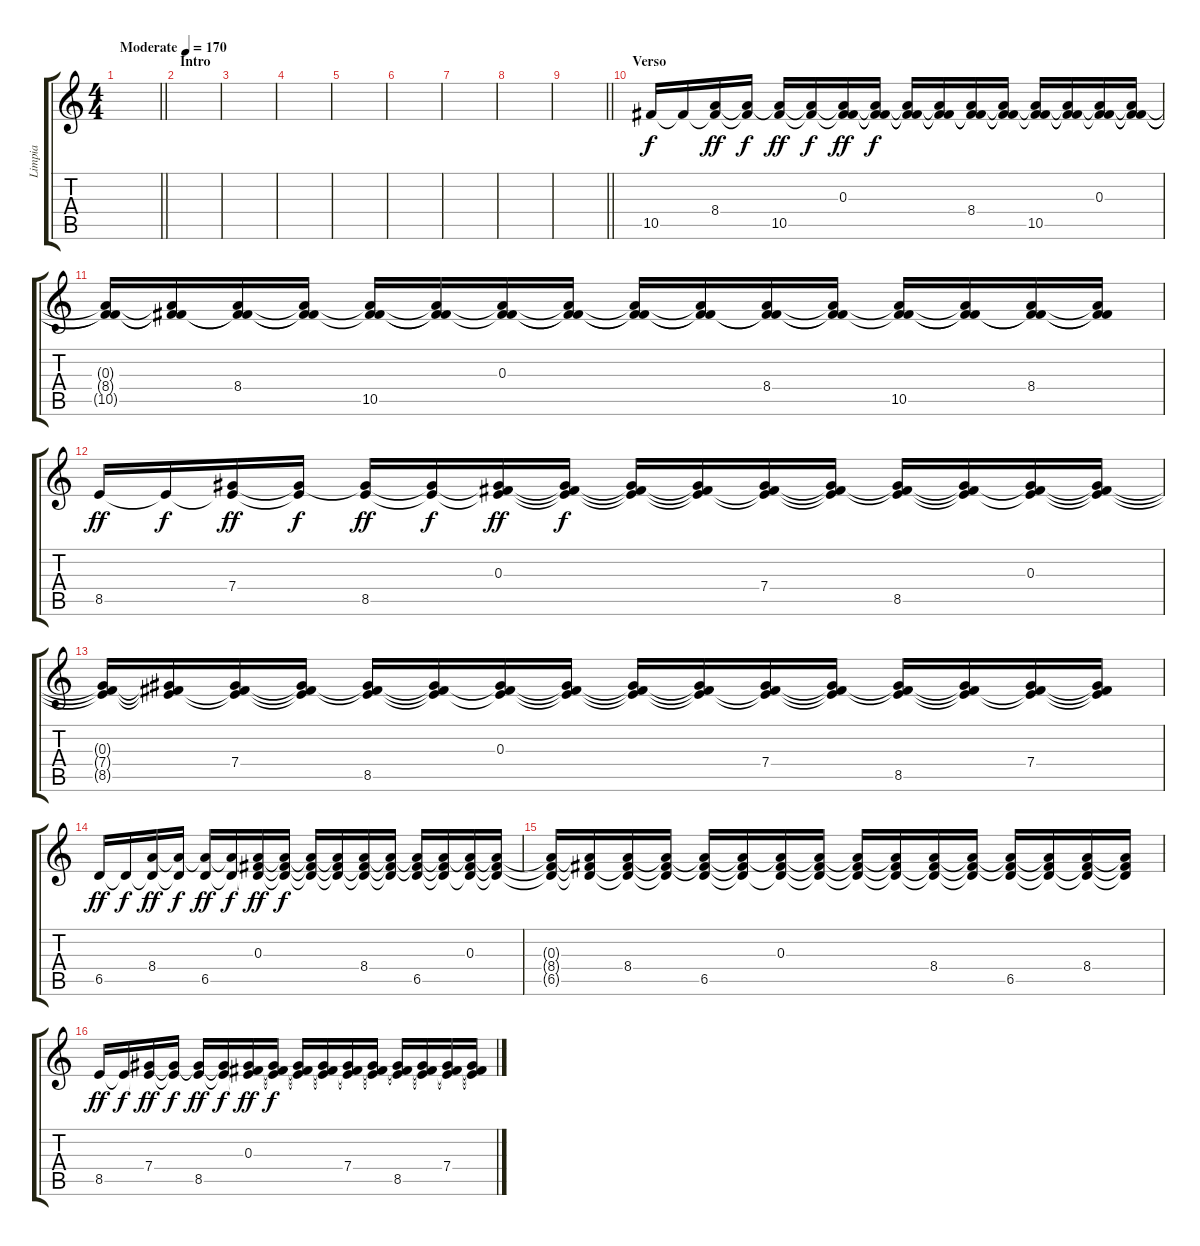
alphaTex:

\track ("Limpia" "Limpia") {instrument electricguitarjazz}
\staff {score tabs}
\tuning (Eb4 Bb3 Gb3 Db3 Ab2 Eb2) {hide}
\ts (4 4)
\tempo (170 "Moderate")
\clef g2
\barLineRight lightlight
\ks c
|
\section ("" "Intro")
|
|
|
|
|
|
|
\barLineRight lightlight
|
\section ("" "Verso")
10.5.16 10.5{t}.16{dy f} (8.4 10.5{t}).16{dy ff} (8.4{t} 10.5{t}).16{dy f} (8.4{t} 10.5).16{dy ff} (8.4{t} 10.5{t}).16{dy f} (0.3 8.4{t} 10.5{t}).16{dy ff} (0.3{t} 8.4{t} 10.5{t}).16{dy f} (0.3{t} 8.4{t} 10.5{t}).16 (0.3{t} 8.4{t} 10.5{t}).16 (0.3{t} 8.4 10.5{t}).16 (0.3{t} 8.4{t} 10.5{t}).16 (0.3{t} 8.4{t} 10.5).16 (0.3{t} 8.4{t} 10.5{t}).16 (0.3 8.4{t} 10.5{t}).16 (0.3{t} 8.4{t} 10.5{t}).16 |
(0.3{t} 8.4{t} 10.5{t}).16 (0.3{t} 8.4{t} 10.5{t}).16 (0.3{t} 8.4 10.5{t}).16 (0.3{t} 8.4{t} 10.5{t}).16 (0.3{t} 8.4{t} 10.5).16 (0.3{t} 8.4{t} 10.5{t}).16 (0.3 8.4{t} 10.5{t}).16 (0.3{t} 8.4{t} 10.5{t}).16 (0.3{t} 8.4{t} 10.5{t}).16 (0.3{t} 8.4{t} 10.5{t}).16 (0.3{t} 8.4 10.5{t}).16 (0.3{t} 8.4{t} 10.5{t}).16 (0.3{t} 8.4{t} 10.5).16 (0.3{t} 8.4{t} 10.5{t}).16 (0.3{t} 8.4 10.5{t}).16 (0.3{t} 8.4{t} 10.5{t}).16 |
8.5.16{dy ff} 8.5{t}.16{dy f} (7.4 8.5{t}).16{dy ff} (7.4{t} 8.5{t}).16{dy f} (7.4{t} 8.5).16{dy ff} (7.4{t} 8.5{t}).16{dy f} (0.3 7.4{t} 8.5{t}).16{dy ff} (0.3{t} 7.4{t} 8.5{t}).16{dy f} (0.3{t} 7.4{t} 8.5{t}).16 (0.3{t} 7.4{t} 8.5{t}).16 (0.3{t} 7.4 8.5{t}).16 (0.3{t} 7.4{t} 8.5{t}).16 (0.3{t} 7.4{t} 8.5).16 (0.3{t} 7.4{t} 8.5{t}).16 (0.3 7.4{t} 8.5{t}).16 (0.3{t} 7.4{t} 8.5{t}).16 |
(0.3{t} 7.4{t} 8.5{t}).16 (0.3{t} 7.4{t} 8.5{t}).16 (0.3{t} 7.4 8.5{t}).16 (0.3{t} 7.4{t} 8.5{t}).16 (0.3{t} 7.4{t} 8.5).16 (0.3{t} 7.4{t} 8.5{t}).16 (0.3 7.4{t} 8.5{t}).16 (0.3{t} 7.4{t} 8.5{t}).16 (0.3{t} 7.4{t} 8.5{t}).16 (0.3{t} 7.4{t} 8.5{t}).16 (0.3{t} 7.4 8.5{t}).16 (0.3{t} 7.4{t} 8.5{t}).16 (0.3{t} 7.4{t} 8.5).16 (0.3{t} 7.4{t} 8.5{t}).16 (0.3{t} 7.4 8.5{t}).16 (0.3{t} 7.4{t} 8.5{t}).16 |
6.5.16{dy ff} 6.5{t}.16{dy f} (8.4 6.5{t}).16{dy ff} (8.4{t} 6.5{t}).16{dy f} (8.4{t} 6.5).16{dy ff} (8.4{t} 6.5{t}).16{dy f} (0.3 8.4{t} 6.5{t}).16{dy ff} (0.3{t} 8.4{t} 6.5{t}).16{dy f} (0.3{t} 8.4{t} 6.5{t}).16 (0.3{t} 8.4{t} 6.5{t}).16 (0.3{t} 8.4 6.5{t}).16 (0.3{t} 8.4{t} 6.5{t}).16 (0.3{t} 8.4{t} 6.5).16 (0.3{t} 8.4{t} 6.5{t}).16 (0.3 8.4{t} 6.5{t}).16 (0.3{t} 8.4{t} 6.5{t}).16 |
(0.3{t} 8.4{t} 6.5{t}).16 (0.3{t} 8.4{t} 6.5{t}).16 (0.3{t} 8.4 6.5{t}).16 (0.3{t} 8.4{t} 6.5{t}).16 (0.3{t} 8.4{t} 6.5).16 (0.3{t} 8.4{t} 6.5{t}).16 (0.3 8.4{t} 6.5{t}).16 (0.3{t} 8.4{t} 6.5{t}).16 (0.3{t} 8.4{t} 6.5{t}).16 (0.3{t} 8.4{t} 6.5{t}).16 (0.3{t} 8.4 6.5{t}).16 (0.3{t} 8.4{t} 6.5{t}).16 (0.3{t} 8.4{t} 6.5).16 (0.3{t} 8.4{t} 6.5{t}).16 (0.3{t} 8.4 6.5{t}).16 (0.3{t} 8.4{t} 6.5{t}).16 |
8.5.16{dy ff} 8.5{t}.16{dy f} (7.4 8.5{t}).16{dy ff} (7.4{t} 8.5{t}).16{dy f} (7.4{t} 8.5).16{dy ff} (7.4{t} 8.5{t}).16{dy f} (0.3 7.4{t} 8.5{t}).16{dy ff} (0.3{t} 7.4{t} 8.5{t}).16{dy f} (0.3{t} 7.4{t} 8.5{t}).16 (0.3{t} 7.4{t} 8.5{t}).16 (0.3{t} 7.4 8.5{t}).16 (0.3{t} 7.4{t} 8.5{t}).16 (0.3{t} 7.4{t} 8.5).16 (0.3{t} 7.4{t} 8.5{t}).16 (0.3{t} 7.4 8.5{t}).16 (0.3{t} 7.4{t} 8.5{t}).16
